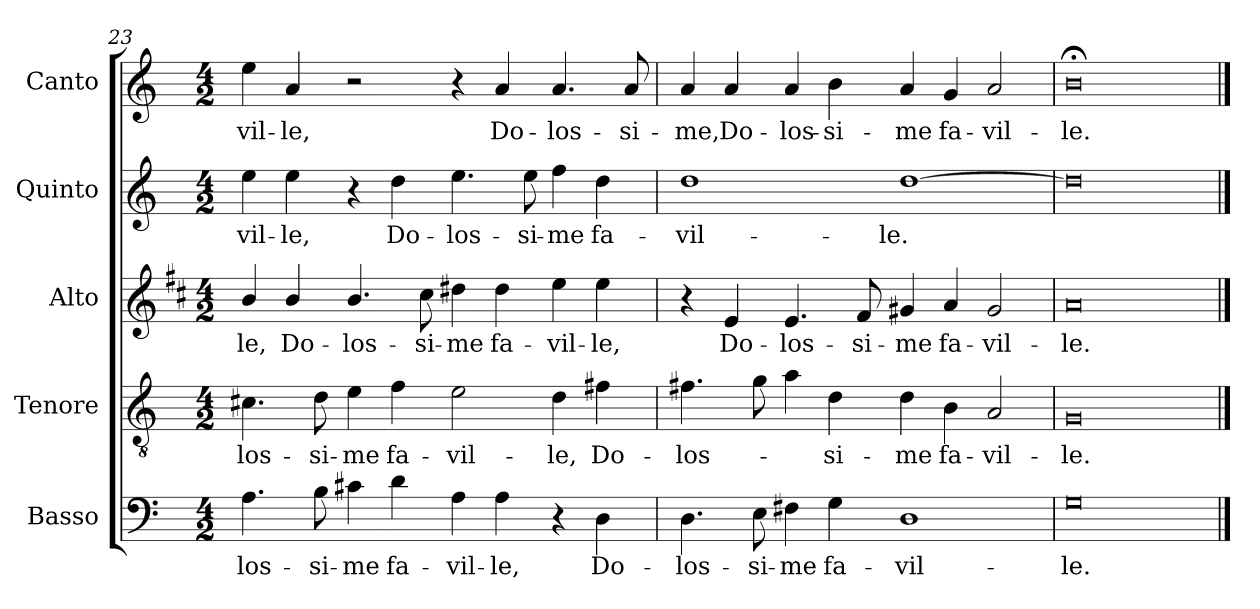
**kern	**text	**kern	**text	**kern	**text	**kern	**text	**kern	**text
*part5	*part5	*part4	*part4	*part3	*part3	*part2	*part2	*part1	*part1
*staff5	*staff5	*staff4	*staff4	*staff3	*staff3	*staff2	*staff2	*staff1	*staff1
*I"Basso	*	*I"Tenore	*	*I"Alto	*	*I"Quinto	*	*I"Canto	*
*I'B	*	*I'T	*	*I'A	*	*	*	*I'C	*
*clefF4	*	*clefGv2	*	*clefG2	*	*clefG2	*	*clefG2	*
*	*	*	*	*ITrd1c2	*	*	*	*	*
*k[]	*	*k[]	*	*k[]	*	*k[]	*	*k[]	*
*C:	*	*C:	*	*C:	*	*C:	*	*C:	*
*M4/2	*	*M4/2	*	*M4/2	*	*M4/2	*	*M4/2	*
=23	=23	=23	=23	=23	=23	=23	=23	=23	=23
!	!LO:LY:b	!	!LO:LY:b	!	!LO:LY:b	!	!LO:LY:b	!	!LO:LY:b
4.A\	-los-	4.c#X\	-los-	4a/	-le,	4ee\	-vil-	4ee\	-vil-
!	!	!	!	!	!LO:LY:b	!	!LO:LY:b	!	!LO:LY:b
.	.	.	.	4a/	Do-	4ee\	-le,	4a/	-le,
!	!LO:LY:b	!	!LO:LY:b	!	!	!	!	!	!
8B\	-si-	8d\	-si-	.	.	.	.	.	.
!	!LO:LY:b	!	!LO:LY:b	!	!LO:LY:b	!	!	!	!
4c#X\	-me	4e\	-me	4.a/	-los-	4r	.	2r	.
!	!LO:LY:b	!	!LO:LY:b	!	!	!	!LO:LY:b	!	!
4d\	fa-	4f\	fa-	.	.	4dd\	Do-	.	.
!	!	!	!	!	!LO:LY:b	!	!	!	!
.	.	.	.	8b\	-si-	.	.	.	.
!	!LO:LY:b	!	!LO:LY:b	!	!LO:LY:b	!	!LO:LY:b	!	!
4A\	-vil-	2e\	-vil-	4cc#X\	-me	4.ee\	-los-	4r	.
!	!LO:LY:b	!	!	!	!LO:LY:b	!	!	!	!LO:LY:b
4A\	-le,	.	.	4cc#\	fa-	.	.	4a/	Do-
!	!	!	!	!	!	!	!LO:LY:b	!	!
.	.	.	.	.	.	8ee\	-si-	.	.
!	!	!	!LO:LY:b	!	!LO:LY:b	!	!LO:LY:b	!	!LO:LY:b
4r	.	4d\	-le,	4dd\	-vil-	4ff\	-me	4.a/	-los-
!	!LO:LY:b	!	!LO:LY:b	!	!LO:LY:b	!	!LO:LY:b	!	!
4D\	Do-	4f#X\	Do-	4dd\	-le,	4dd\	fa-	.	.
!	!	!	!	!	!	!	!	!	!LO:LY:b
.	.	.	.	.	.	.	.	8a/	-si-
=24	=24	=24	=24	=24	=24	=24	=24	=24	=24
!	!LO:LY:b	!	!LO:LY:b	!	!	!	!LO:LY:b	!	!LO:LY:b
4.D\	-los-	4.f#X\	-los-	4r	.	1dd	-vil-	4a/	-me,
!	!	!	!	!	!LO:LY:b	!	!	!	!LO:LY:b
.	.	.	.	4d/	Do-	.	.	4a/	Do-
!	!LO:LY:b	!	!	!	!	!	!	!	!
8E\	-si-	8g\	.	.	.	.	.	.	.
!	!LO:LY:b	!	!	!	!LO:LY:b	!	!	!	!LO:LY:b
4F#X\	-me	4a\	.	4.d/	-los-	.	.	4a/	-los-
!	!LO:LY:b	!	!LO:LY:b	!	!	!	!	!	!LO:LY:b
4G\	fa-	4d\	-si-	.	.	.	.	4b\	-si-
!	!	!	!	!	!LO:LY:b	!	!	!	!
.	.	.	.	8e/	-si-	.	.	.	.
!	!LO:LY:b	!	!LO:LY:b	!	!LO:LY:b	!	!LO:LY:b	!	!LO:LY:b
1D	-vil-	4d\	-me	4f#X/	-me	[1dd	-le.	4a/	-me
!	!	!	!LO:LY:b	!	!LO:LY:b	!	!	!	!LO:LY:b
.	.	4B\	fa-	4g/	fa-	.	.	4g/	fa-
!	!	!	!LO:LY:b	!	!LO:LY:b	!	!	!	!LO:LY:b
.	.	2A/	-vil-	2f#/	-vil-	.	.	2a/	-vil-
=25	=25	=25	=25	=25	=25	=25	=25	=25	=25
!	!LO:LY:b	!	!LO:LY:b	!	!LO:LY:b	!	!	!	!LO:LY:b
0G	-le.	0G	-le.	0g	-le.	0dd]	.	0b;<	-le.
==	==	==	==	==	==	==	==	==	==
*-	*-	*-	*-	*-	*-	*-	*-	*-	*-
